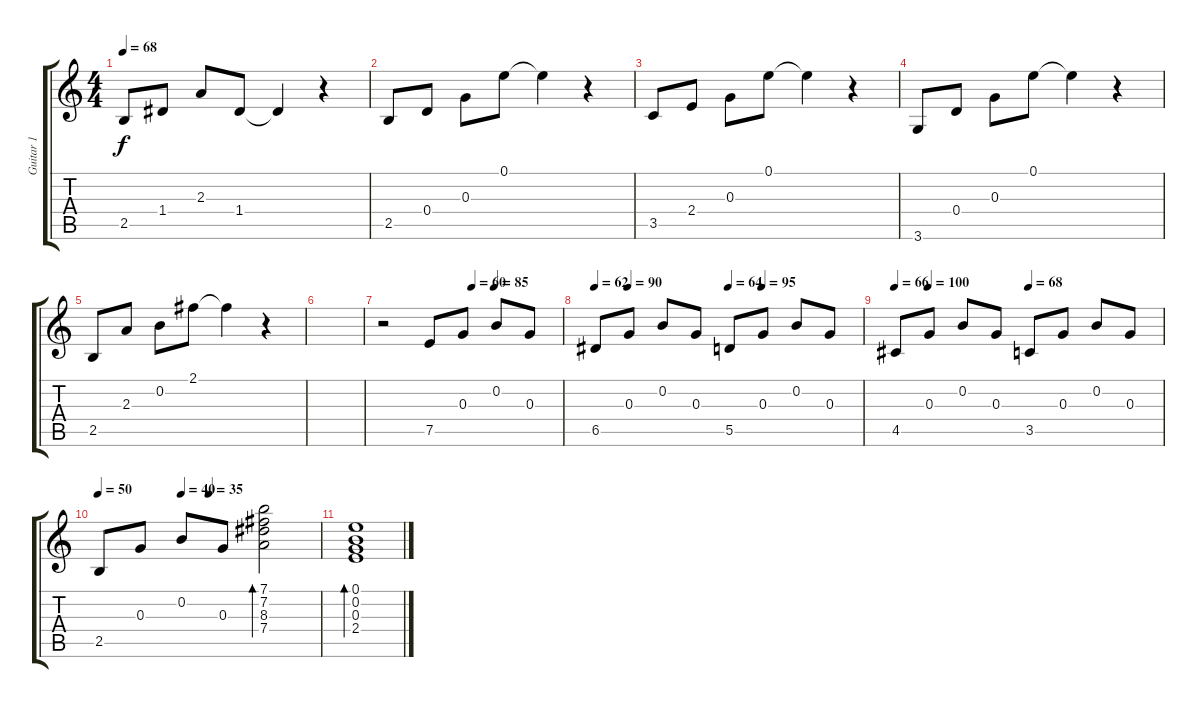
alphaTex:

\track ("Guitar 1" "Guitar 1") {instrument acousticguitarnylon}
\staff {score tabs}
\tuning (E4 B3 G3 D3 A2 E2) {hide}
\ts (4 4)
\tempo 68
\clef g2
\ks c
2.5.8{dy f} 1.4.8 2.3.8 1.4.8 1.4{t}.4 r.4 |
2.5.8 0.4.8 0.3.8 0.1.8 0.1{t}.4 r.4 |
3.5.8 2.4.8 0.3.8 0.1.8 0.1{t}.4 r.4 |
3.6.8 0.4.8 0.3.8 0.1.8 0.1{t}.4 r.4 |
2.5.8 2.3.8 0.2.8 2.1.8 2.1{t}.4 r.4 |
|
\tempo (60 0.5)
\tempo (85 0.625)
r.2 7.5.8 0.3.8 0.2.8 0.3.8 |
\tempo 62
\tempo (90 0.125)
\tempo (64 0.5)
\tempo (95 0.625)
6.5.8 0.3.8 0.2.8 0.3.8 5.5.8 0.3.8 0.2.8 0.3.8 |
\tempo 66
\tempo (100 0.125)
\tempo (68 0.5)
4.5.8 0.3.8 0.2.8 0.3.8 3.5.8 0.3.8 0.2.8 0.3.8 |
\tempo 50
\tempo (40 0.375)
\tempo (35 0.5)
2.5.8 0.3.8 0.2.8 0.3.8 (7.1 7.2 8.3 7.4).2{bd 120 volume 10} |
(0.1 0.2 0.3 2.4).1{bd 240 volume 9}
